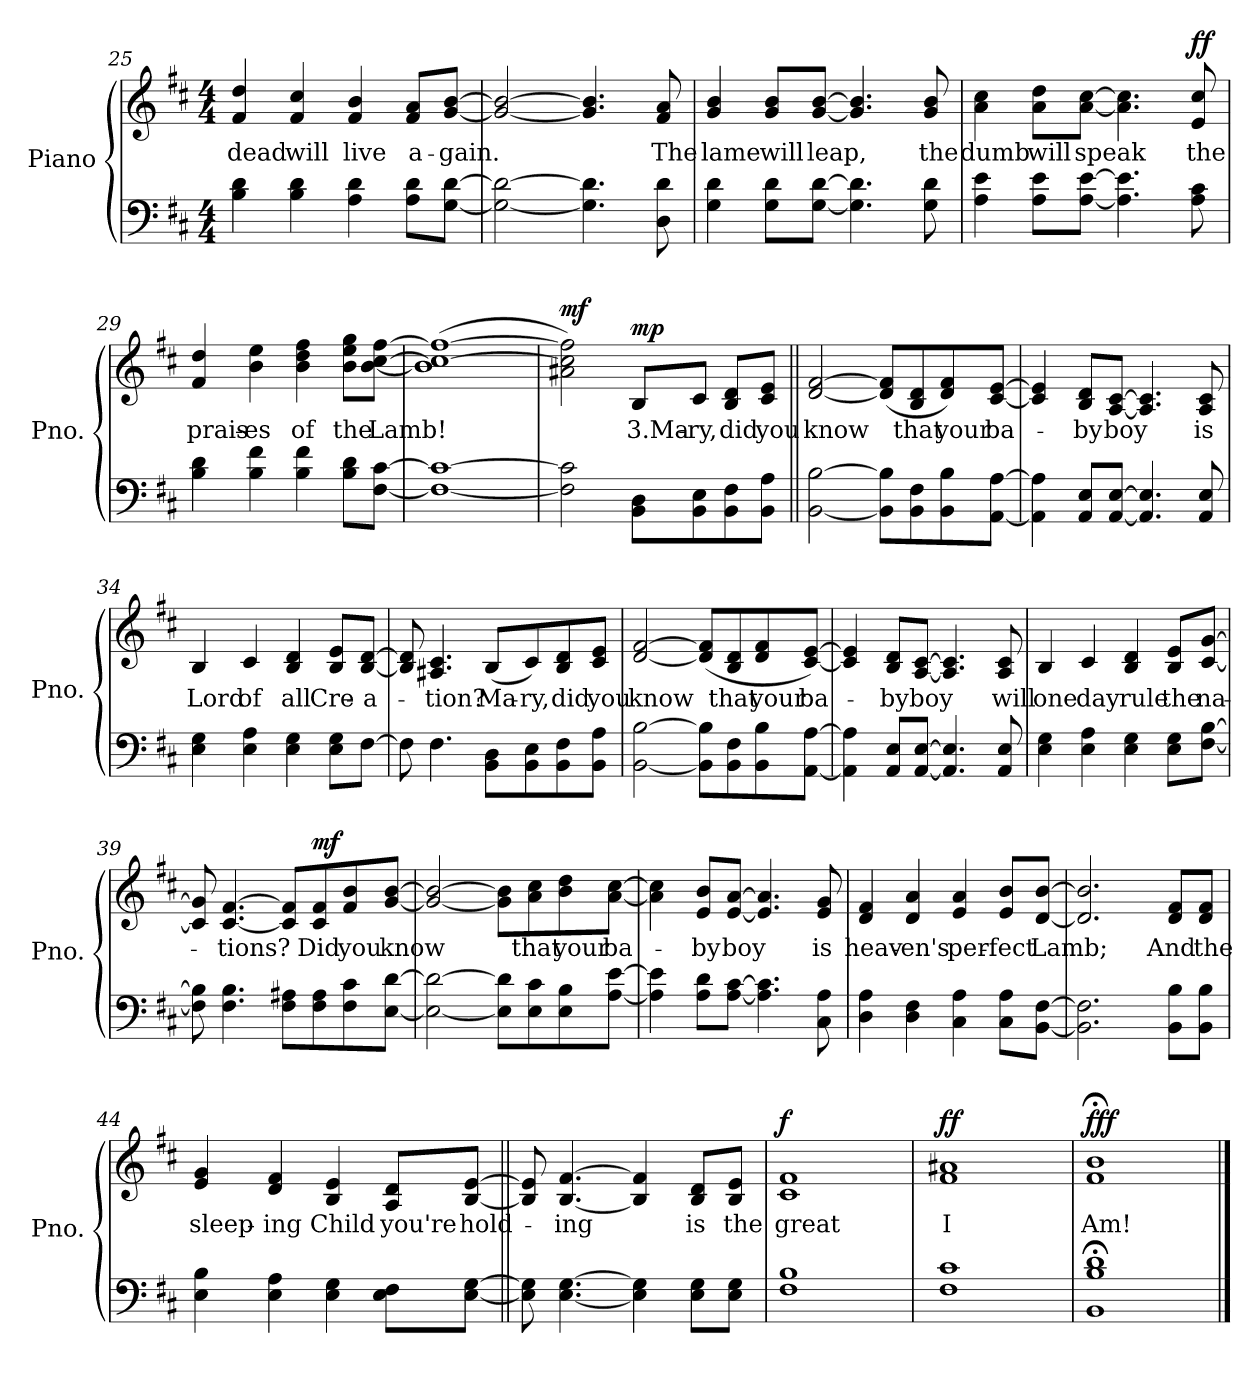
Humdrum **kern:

**kern	**kern	**text	**dynam
*part1	*part1	*part1	*part1
*staff2	*staff1	*staff1	*staff1/2
*I"Piano	*	*	*
*I'Pno.	*	*	*
*clefF4	*clefG2	*	*
*k[f#c#]	*k[f#c#]	*	*
*M4/4	*M4/4	*	*
=25	=25	=25	=25
!	!	!LO:LY:b	!
4B\ 4d\	4f#/ 4dd/	dead	.
!	!	!LO:LY:b	!
4B\ 4d\	4f#/ 4cc#/	will	.
!	!	!LO:LY:b	!
4A\ 4d\	4f#/ 4b/	live	.
!	!	!LO:LY:b	!
8A\ 8d\L	8f#/ 8a/L	a-	.
!	!	!LO:LY:b	!
[8G\ [8d\J	[8g/ [8b/J	-gain.	.
=26	=26	=26	=26
2G\_ 2d\_	2g/_ 2b/_	.	.
4.G\] 4.d\]	4.g/] 4.b/]	.	.
!	!	!LO:LY:b	!
8D\ 8d\	8f#/ 8a/	The	.
=27	=27	=27	=27
!	!	!LO:LY:b	!
4G\ 4d\	4g/ 4b/	lame	.
!	!	!LO:LY:b	!
8G\ 8d\L	8g/ 8b/L	will	.
!	!	!LO:LY:b	!
[8G\ [8d\J	[8g/ [8b/J	leap,	.
4.G\] 4.d\]	4.g/] 4.b/]	.	.
!	!	!LO:LY:b	!
8G\ 8d\	8g/ 8b/	the	.
!!LO:LB:g=z
=28	=28	=28	=28
!	!	!LO:LY:b	!
4A\ 4e\	4a\ 4cc#\	dumb	.
!	!	!LO:LY:b	!
8A\ 8e\L	8a\ 8dd\L	will	.
!	!	!LO:LY:b	!
[8A\ [8e\J	[8a\ [8cc#\J	speak	.
4.A\] 4.e\]	4.a\] 4.cc#\]	.	.
!	!	!LO:LY:b	!LO:DY:a
8A\ 8c#\	8e/ 8cc#/	the	ff
=29	=29	=29	=29
!	!	!LO:LY:b	!
4B\ 4d\	4f#/ 4dd/	prais-	.
!	!	!LO:LY:b	!
4B\ 4f#\	4b\ 4ee\	-es	.
!	!	!LO:LY:b	!
4B\ 4f#\	4b\ 4dd\ 4ff#\	of	.
!	!	!LO:LY:b	!
8B\ 8d\L	8b\ 8ee\ 8gg\L	the	.
!	!	!LO:LY:b	!
[8F#\ [8c#\J	[8b\ [8cc#\ [8ff#\J	Lamb!	.
=30	=30	=30	=30
1F#_ 1c#_	(>1b] 1cc#_ 1ff#_	.	.
=31	=31	=31	=31
!	!	!	!LO:DY:a
2F#\] 2c#\]	2a#X\ 2cc#\] 2ff#\])	.	mf
!	!	!LO:LY:b	!LO:DY:a
8BB\ 8D\L	8B/L	3.Ma-	mp
!	!	!LO:LY:b	!
8BB\ 8E\	8c#/J	-ry,	.
!	!	!LO:LY:b	!
8BB\ 8F#\	8B/ 8d/L	did	.
!	!	!LO:LY:b	!
8BB\ 8A\J	8c#/ 8e/J	you	.
=32||	=32||	=32||	=32||
!	!	!LO:LY:b	!
[2BB\ [2B\	[2d/ [2f#/	know	.
8BB\] 8B\]L	(<8d/] 8f#/]L	.	.
!	!	!LO:LY:b	!
8BB\ 8F#\	8B/ 8d/	that	.
!	!	!LO:LY:b	!
8BB\ 8B\	8d/ 8f#/)	your	.
!	!	!LO:LY:b	!
[8AA\ [8A\J	[8c#/ [8e/J	ba-	.
=33	=33	=33	=33
4AA\] 4A\]	4c#/] 4e/]	.	.
!	!	!LO:LY:b	!
8AA/ 8E/L	8B/ 8d/L	-by	.
!	!	!LO:LY:b	!
[8AA/ [8E/J	[8A/ [8c#/J	boy	.
4.AA/] 4.E/]	4.A/] 4.c#/]	.	.
!	!	!LO:LY:b	!
8AA/ 8E/	8A/ 8c#/	is	.
!!LO:LB:g=z
=34	=34	=34	=34
!	!	!LO:LY:b	!
4E\ 4G\	4B/	Lord	.
!	!	!LO:LY:b	!
4E\ 4A\	4c#/	of	.
!	!	!LO:LY:b	!
4E\ 4G\	4B/ 4d/	all	.
!	!	!LO:LY:b	!
8E\ 8G\L	8B/ 8e/L	Cre-	.
!	!	!LO:LY:b	!
[8F#\J	[8B/ [8d/J	-a-	.
=35	=35	=35	=35
8F#\]	8B/] 8d/]	.	.
!	!	!LO:LY:b	!
4.F#\	4.A#X/ 4.c#/	-tion?	.
!	!	!LO:LY:b	!
8BB\ 8D\L	(<8B/L	Ma-	.
!	!	!LO:LY:b	!
8BB\ 8E\	8c#/)	-ry,	.
!	!	!LO:LY:b	!
8BB\ 8F#\	8B/ 8d/	did	.
!	!	!LO:LY:b	!
8BB\ 8A\J	8c#/ 8e/J	you	.
=36	=36	=36	=36
!	!	!LO:LY:b	!
[2BB\ [2B\	[2d/ [2f#/	know	.
8BB\] 8B\]L	(>8d/] 8f#/]L	.	.
!	!	!LO:LY:b	!
8BB\ 8F#\	8B/ 8d/	that	.
!	!	!LO:LY:b	!
8BB\ 8B\	8d/ 8f#/	your	.
!	!	!LO:LY:b	!
[8AA\ [8A\J	[8c#/ [8e/J)	ba-	.
=37	=37	=37	=37
4AA\] 4A\]	4c#/] 4e/]	.	.
!	!	!LO:LY:b	!
8AA/ 8E/L	8B/ 8d/L	-by	.
!	!	!LO:LY:b	!
[8AA/ [8E/J	[8A/ [8c#/J	boy	.
4.AA/] 4.E/]	4.A/] 4.c#/]	.	.
!	!	!LO:LY:b	!
8AA/ 8E/	8A/ 8c#/	will	.
=38	=38	=38	=38
!	!	!LO:LY:b	!
4E\ 4G\	4B/	one	.
!	!	!LO:LY:b	!
4E\ 4A\	4c#/	day	.
!	!	!LO:LY:b	!
4E\ 4G\	4B/ 4d/	rule	.
!	!	!LO:LY:b	!
8E\ 8G\L	8B/ 8e/L	the	.
!	!	!LO:LY:b	!
[8F#\ [8B\J	[8c#/ [8g/J	na-	.
!!LO:LB:g=z
=39	=39	=39	=39
8F#\] 8B\]	8c#/] 8g/]	.	.
!	!	!LO:LY:b	!
4.F#\ 4.B\	[4.c#/ [4.f#/	-tions?	.
8F#\ 8A#X\L	8c#/] 8f#/]L	.	.
!	!	!LO:LY:b	!LO:DY:a
8F#\ 8A#\	8c#/ 8f#/	Did	mf
!	!	!LO:LY:b	!
8F#\ 8c#\	8f#/ 8b/	you	.
!	!	!LO:LY:b	!
[8E\ [8d\J	[8g/ [8b/J	know	.
=40	=40	=40	=40
2E\_ 2d\_	2g/_ 2b/_	.	.
8E\] 8d\]L	8g\] 8b\]L	.	.
!	!	!LO:LY:b	!
8E\ 8c#\	8a\ 8cc#\	that	.
!	!	!LO:LY:b	!
8E\ 8B\	8b\ 8dd\	your	.
!	!	!LO:LY:b	!
[8A\ [8e\J	[8a\ [8cc#\J	ba-	.
=41	=41	=41	=41
4A\] 4e\]	4a\] 4cc#\]	.	.
!	!	!LO:LY:b	!
8A\ 8d\L	8e/ 8b/L	-by	.
!	!	!LO:LY:b	!
[8A\ [8c#\J	[8e/ [8a/J	boy	.
4.A\] 4.c#\]	4.e/] 4.a/]	.	.
!	!	!LO:LY:b	!
8C#\ 8A\	8e/ 8g/	is	.
=42	=42	=42	=42
!	!	!LO:LY:b	!
4D\ 4A\	4d/ 4f#/	heav-	.
!	!	!LO:LY:b	!
4D\ 4F#\	4d/ 4a/	-en's	.
!	!	!LO:LY:b	!
4C#\ 4A\	4e/ 4a/	per-	.
!	!	!LO:LY:b	!
8C#\ 8A\L	8e/ 8b/L	-fect	.
!	!	!LO:LY:b	!
[8BB\ [8F#\J	[8d/ [8b/J	Lamb;	.
=43	=43	=43	=43
2.BB\] 2.F#\]	2.d/] 2.b/]	.	.
!	!	!LO:LY:b	!
8BB\ 8B\L	8d/ 8f#/L	And	.
!	!	!LO:LY:b	!
8BB\ 8B\J	8d/ 8f#/J	the	.
!!LO:PB:g=z
=44	=44	=44	=44
!	!	!LO:LY:b	!
4E\ 4B\	4e/ 4g/	sleep-	.
!	!	!LO:LY:b	!
4E\ 4A\	4d/ 4f#/	-ing	.
!	!	!LO:LY:b	!
4E\ 4G\	4B/ 4e/	Child	.
!	!	!LO:LY:b	!
8E\ 8F#\L	8A/ 8d/L	you're	.
!	!	!LO:LY:b	!
[8E\ [8G\J	[8B/ [8e/J	hold-	.
=45||	=45||	=45||	=45||
8E\] 8G\]	8B/] 8e/]	.	.
!	!	!LO:LY:b	!
[4.E\ [4.G\	[4.B/ [4.f#/	-ing	.
4E\] 4G\]	4B/] 4f#/]	.	.
*	*MM100	*	*
!	!	!LO:LY:b	!
8E\ 8G\L	8B/ 8d/L	is	.
!	!	!LO:LY:b	!
8E\ 8G\J	8B/ 8e/J	the	.
=46	=46	=46	=46
!	!	!LO:LY:b	!LO:DY:a
1F# 1B	1c# 1f#	great	f
=47	=47	=47	=47
*	*MM90	*	*
!	!	!LO:LY:b	!LO:DY:a
1F# 1c#	1f# 1a#X	I	ff
=48	=48	=48	=48
*	*MM80	*	*
!	!	!LO:LY:b	!LO:DY:a
1BB;< 1B;< 1d;<	1f#;< 1b;<	Am!	fff
==	==	==	==
*-	*-	*-	*-
